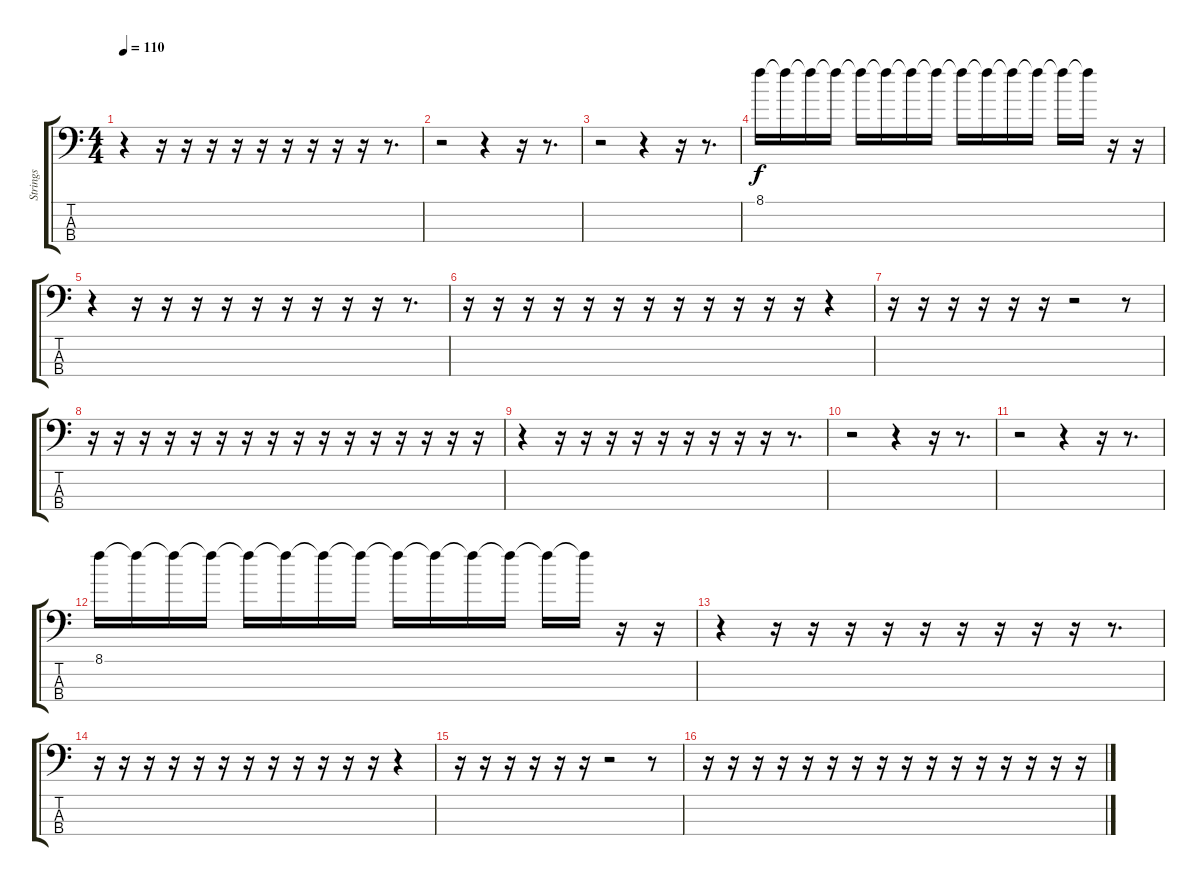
\track ("Strings" "Strings") {instrument electricbassfinger}
\staff {score tabs}
\tuning (A3 D3 G2 C2) {hide}
\ts (4 4)
\tempo 110
\clef f4
\ks c
r.4{dy f} r.16 r.16 r.16 r.16 r.16 r.16 r.16 r.16 r.16 r.8{d} |
r.2 r.4 r.16 r.8{d} |
r.2 r.4 r.16 r.8{d} |
8.1.16 8.1{t}.16 8.1{t}.16 8.1{t}.16 8.1{t}.16 8.1{t}.16 8.1{t}.16 8.1{t}.16 8.1{t}.16 8.1{t}.16 8.1{t}.16 8.1{t}.16 8.1{t}.16 8.1{t}.16 r.16 r.16 |
r.4 r.16 r.16 r.16 r.16 r.16 r.16 r.16 r.16 r.16 r.8{d} |
r.16 r.16 r.16 r.16 r.16 r.16 r.16 r.16 r.16 r.16 r.16 r.16 r.4 |
r.16 r.16 r.16 r.16 r.16 r.16 r.2 r.8 |
r.16 r.16 r.16 r.16 r.16 r.16 r.16 r.16 r.16 r.16 r.16 r.16 r.16 r.16 r.16 r.16 |
r.4 r.16 r.16 r.16 r.16 r.16 r.16 r.16 r.16 r.16 r.8{d} |
r.2 r.4 r.16 r.8{d} |
r.2 r.4 r.16 r.8{d} |
8.1.16 8.1{t}.16 8.1{t}.16 8.1{t}.16 8.1{t}.16 8.1{t}.16 8.1{t}.16 8.1{t}.16 8.1{t}.16 8.1{t}.16 8.1{t}.16 8.1{t}.16 8.1{t}.16 8.1{t}.16 r.16 r.16 |
r.4 r.16 r.16 r.16 r.16 r.16 r.16 r.16 r.16 r.16 r.8{d} |
r.16 r.16 r.16 r.16 r.16 r.16 r.16 r.16 r.16 r.16 r.16 r.16 r.4 |
r.16 r.16 r.16 r.16 r.16 r.16 r.2 r.8 |
r.16 r.16 r.16 r.16 r.16 r.16 r.16 r.16 r.16 r.16 r.16 r.16 r.16 r.16 r.16 r.16
